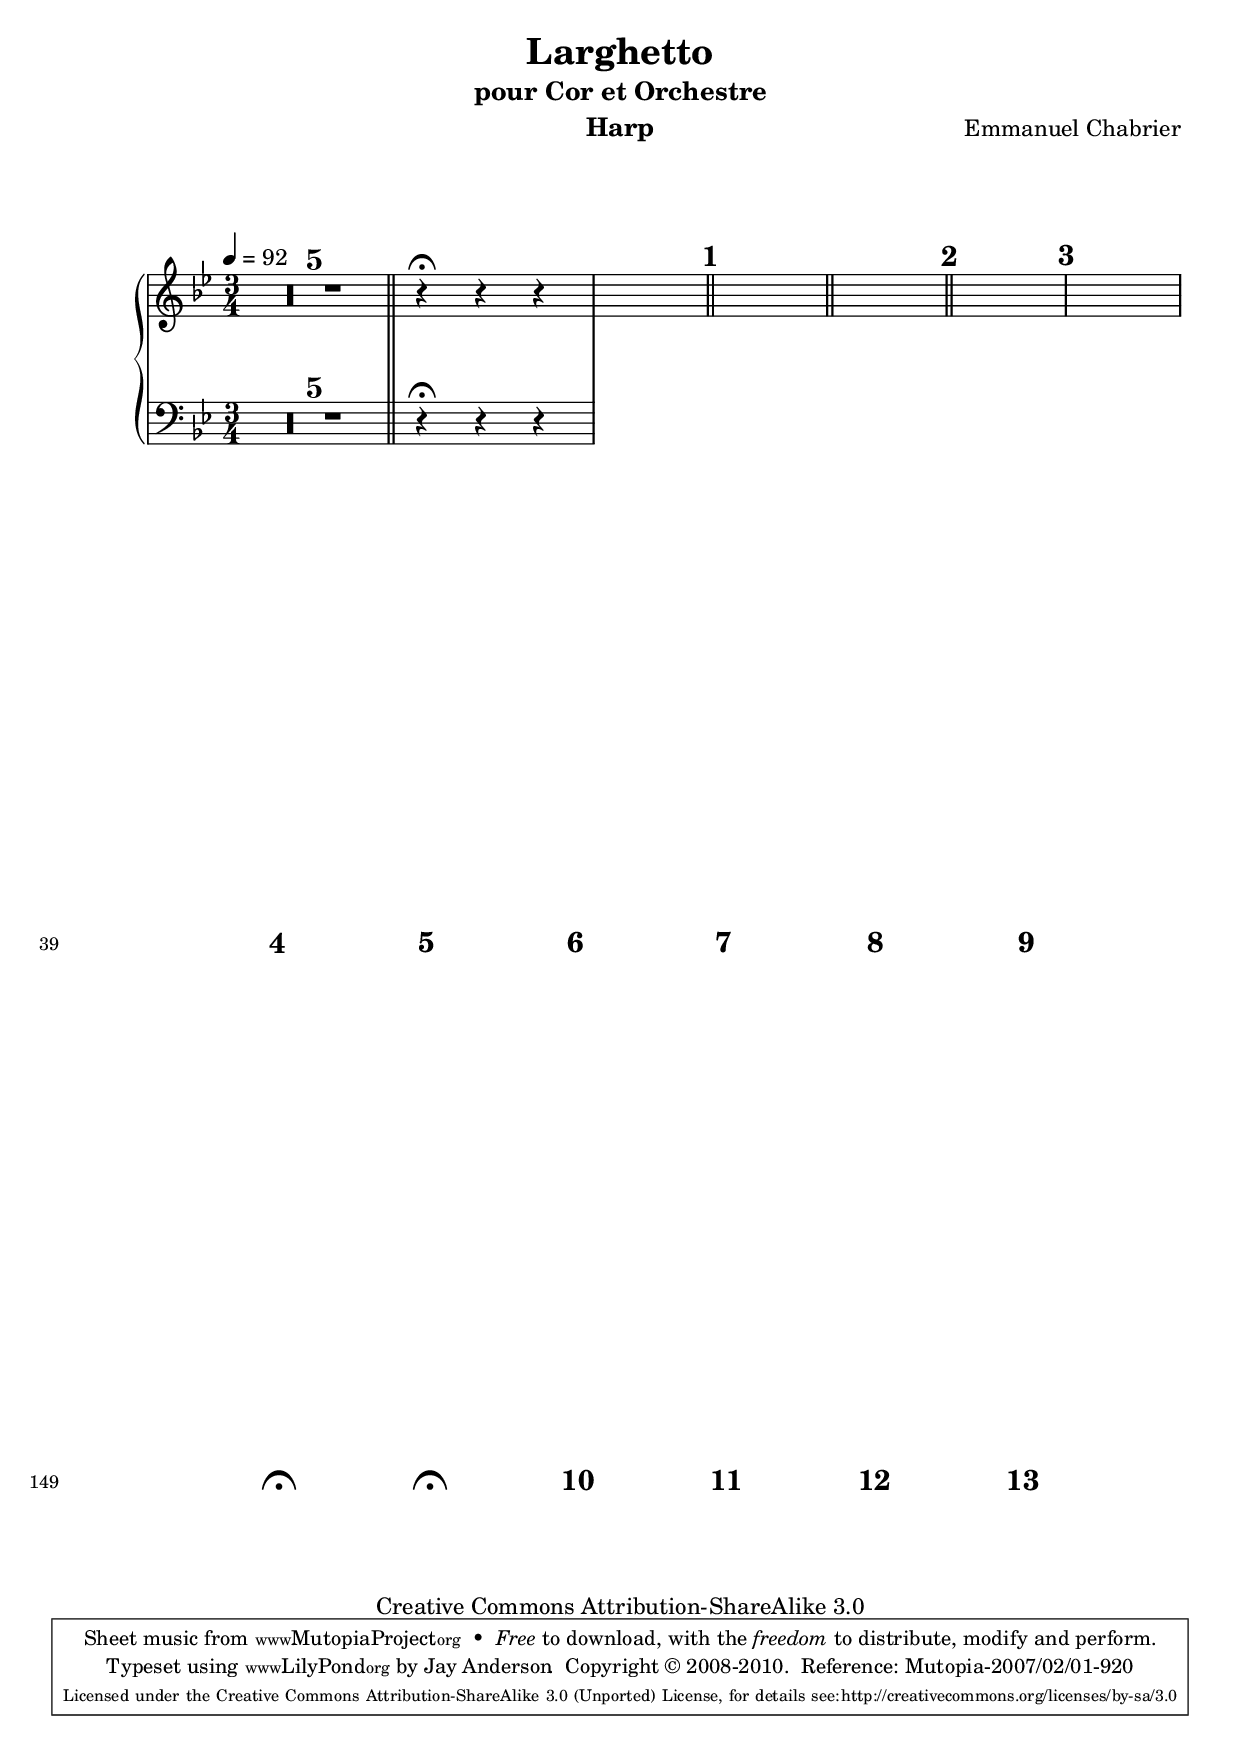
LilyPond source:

\version "2.13.18"

\include "defs.ily"
\version "2.13.18"

harpRightHand = \relative c'
{
  \key bes \major
  R2.*5 |

  r4\fermata r r |
}

harpLeftHand = \relative c'
{
  \clef bass
  \key bes \major
  R2.*5 |

  r4\fermata r r |
}


instrument = "Harp"

\include "header.ily"
\score
{
  \new PianoStaff
  <<
    \new Staff=RH { << \harpRightHand \outline >> }
    \new Staff=LH { \harpLeftHand }
  >>
}

